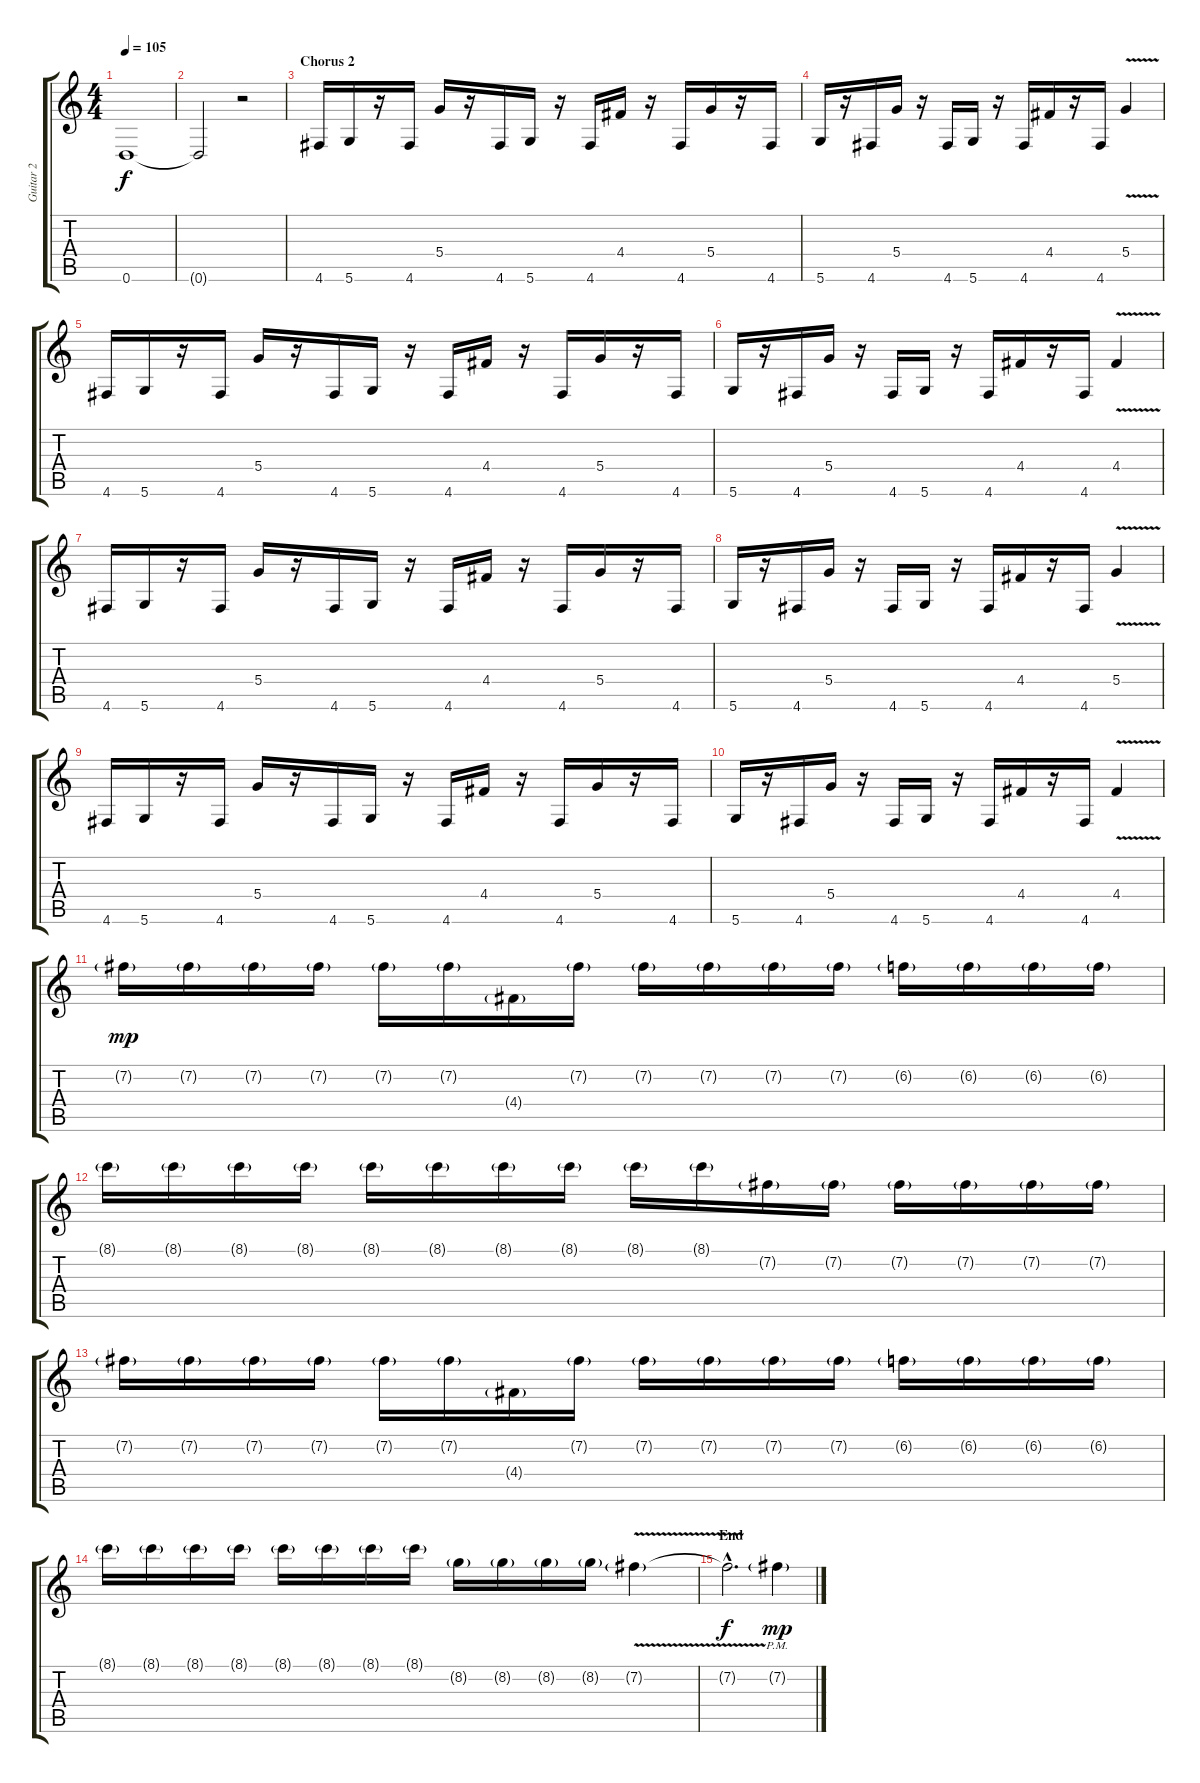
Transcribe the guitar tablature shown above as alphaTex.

\track ("Guitar 2" "Guitar 2") {instrument distortionguitar}
\staff {score tabs}
\tuning (E4 B3 G3 D3 A2 D2) {hide}
\ts (4 4)
\tempo 105
\clef g2
\ks c
0.6{t}.1{dy f} |
0.6{t}.2 r.2 |
\section ("" "Chorus 2")
4.6.16 5.6.16 r.16 4.6.16 5.4.16 r.16 4.6.16 5.6.16 r.16 4.6.16 4.4.16 r.16 4.6.16 5.4.16 r.16 4.6.16 |
5.6.16 r.16 4.6.16 5.4.16 r.16 4.6.16 5.6.16 r.16 4.6.16 4.4.16 r.16 4.6.16 5.4{v}.4 |
4.6.16 5.6.16 r.16 4.6.16 5.4.16 r.16 4.6.16 5.6.16 r.16 4.6.16 4.4.16 r.16 4.6.16 5.4.16 r.16 4.6.16 |
5.6.16 r.16 4.6.16 5.4.16 r.16 4.6.16 5.6.16 r.16 4.6.16 4.4.16 r.16 4.6.16 4.4{v}.4 |
4.6.16 5.6.16 r.16 4.6.16 5.4.16 r.16 4.6.16 5.6.16 r.16 4.6.16 4.4.16 r.16 4.6.16 5.4.16 r.16 4.6.16 |
5.6.16 r.16 4.6.16 5.4.16 r.16 4.6.16 5.6.16 r.16 4.6.16 4.4.16 r.16 4.6.16 5.4{v}.4 |
4.6.16 5.6.16 r.16 4.6.16 5.4.16 r.16 4.6.16 5.6.16 r.16 4.6.16 4.4.16 r.16 4.6.16 5.4.16 r.16 4.6.16 |
5.6.16 r.16 4.6.16 5.4.16 r.16 4.6.16 5.6.16 r.16 4.6.16 4.4.16 r.16 4.6.16 4.4{v}.4 |
7.2{g}.16{dy mp} 7.2{g}.16 7.2{g}.16 7.2{g}.16 7.2{g}.16 7.2{g}.16 4.4{g}.16 7.2{g}.16 7.2{g}.16 7.2{g}.16 7.2{g}.16 7.2{g}.16 6.2{g}.16 6.2{g}.16 6.2{g}.16 6.2{g}.16 |
8.1{g}.16 8.1{g}.16 8.1{g}.16 8.1{g}.16 8.1{g}.16 8.1{g}.16 8.1{g}.16 8.1{g}.16 8.1{g}.16 8.1{g}.16 7.2{g}.16 7.2{g}.16 7.2{g}.16 7.2{g}.16 7.2{g}.16 7.2{g}.16 |
7.2{g}.16 7.2{g}.16 7.2{g}.16 7.2{g}.16 7.2{g}.16 7.2{g}.16 4.4{g}.16 7.2{g}.16 7.2{g}.16 7.2{g}.16 7.2{g}.16 7.2{g}.16 6.2{g}.16 6.2{g}.16 6.2{g}.16 6.2{g}.16 |
8.1{g}.16 8.1{g}.16 8.1{g}.16 8.1{g}.16 8.1{g}.16 8.1{g}.16 8.1{g}.16 8.1{g}.16 8.2{g}.16 8.2{g}.16 8.2{g}.16 8.2{g}.16 7.2{v g}.4 |
\section ("" "End")
7.2{hac t}.2{d dy f} 7.2{g pm}.4{dy mp}
